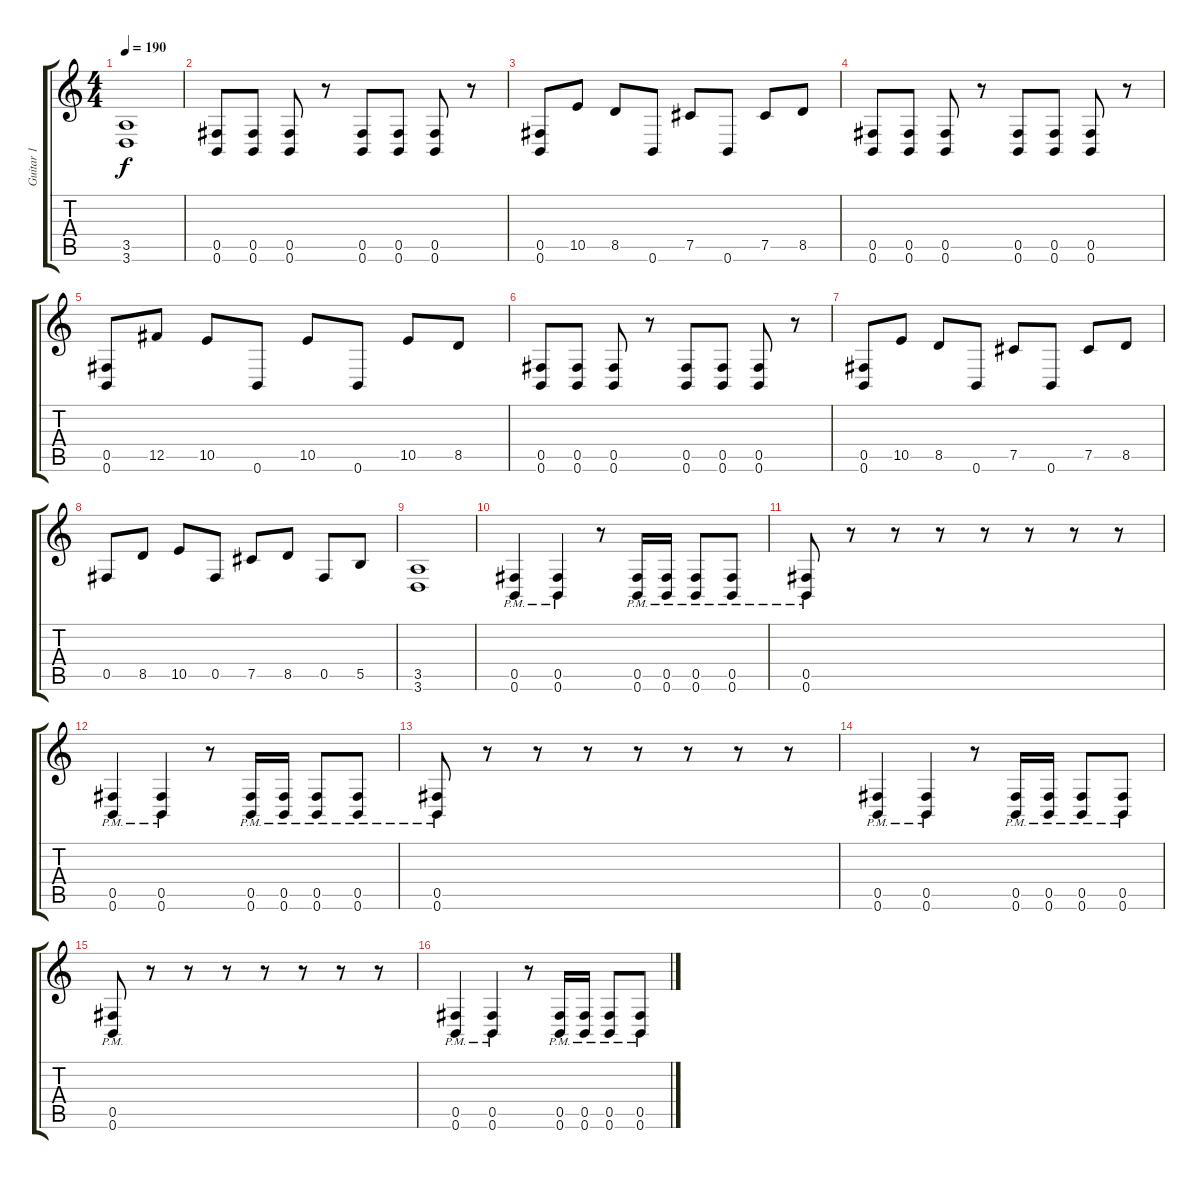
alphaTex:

\track ("Guitar 1" "Guitar 1") {instrument distortionguitar}
\staff {score tabs}
\tuning (Db4 Ab3 E3 B2 Gb2 B1) {hide}
\ts (4 4)
\tempo 190
\clef g2
\ks c
(3.5 3.6).1{dy f} |
(0.5 0.6).8 (0.5 0.6).8 (0.5 0.6).8 r.8 (0.5 0.6).8 (0.5 0.6).8 (0.5 0.6).8 r.8 |
(0.5 0.6).8 10.5.8 8.5.8 0.6.8 7.5.8 0.6.8 7.5.8 8.5.8 |
(0.5 0.6).8 (0.5 0.6).8 (0.5 0.6).8 r.8 (0.5 0.6).8 (0.5 0.6).8 (0.5 0.6).8 r.8 |
(0.5 0.6).8 12.5.8 10.5.8 0.6.8 10.5.8 0.6.8 10.5.8 8.5.8 |
(0.5 0.6).8 (0.5 0.6).8 (0.5 0.6).8 r.8 (0.5 0.6).8 (0.5 0.6).8 (0.5 0.6).8 r.8 |
(0.5 0.6).8 10.5.8 8.5.8 0.6.8 7.5.8 0.6.8 7.5.8 8.5.8 |
0.5.8 8.5.8 10.5.8 0.5.8 7.5.8 8.5.8 0.5.8 5.5.8 |
(3.5 3.6).1 |
(0.5{pm} 0.6{pm}).4 (0.5{pm} 0.6{pm}).4 r.8 (0.5{pm} 0.6{pm}).16 (0.5{pm} 0.6{pm}).16 (0.5{pm} 0.6{pm}).8 (0.5{pm} 0.6{pm}).8 |
(0.5{pm} 0.6{pm}).8 r.8 r.8 r.8 r.8 r.8 r.8 r.8 |
(0.5{pm} 0.6{pm}).4 (0.5{pm} 0.6{pm}).4 r.8 (0.5{pm} 0.6{pm}).16 (0.5{pm} 0.6{pm}).16 (0.5{pm} 0.6{pm}).8 (0.5{pm} 0.6{pm}).8 |
(0.5{pm} 0.6{pm}).8 r.8 r.8 r.8 r.8 r.8 r.8 r.8 |
(0.5{pm} 0.6{pm}).4 (0.5{pm} 0.6{pm}).4 r.8 (0.5{pm} 0.6{pm}).16 (0.5{pm} 0.6{pm}).16 (0.5{pm} 0.6{pm}).8 (0.5{pm} 0.6{pm}).8 |
(0.5{pm} 0.6{pm}).8 r.8 r.8 r.8 r.8 r.8 r.8 r.8 |
(0.5{pm} 0.6{pm}).4 (0.5{pm} 0.6{pm}).4 r.8 (0.5{pm} 0.6{pm}).16 (0.5{pm} 0.6{pm}).16 (0.5{pm} 0.6{pm}).8 (0.5{pm} 0.6{pm}).8
